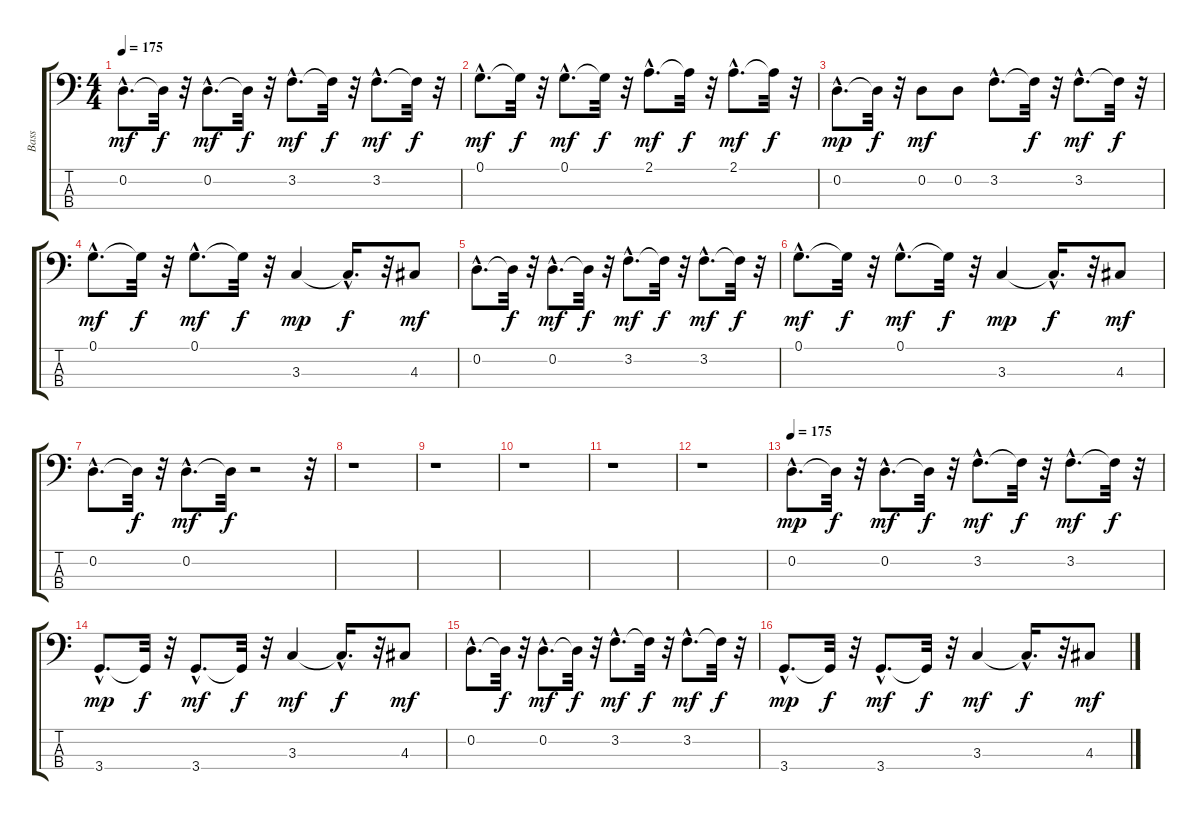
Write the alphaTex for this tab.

\track ("Bass" "Bass") {instrument electricbassfinger}
\staff {score tabs}
\tuning (G2 D2 A1 E1) {hide}
\ts (4 4)
\tempo 175
\clef f4
\ks c
0.2{hac}.8{d dy mf} 0.2{t}.32{dy f} r.32 0.2{hac}.8{d dy mf} 0.2{t}.32{dy f} r.32 3.2{hac}.8{d dy mf} 3.2{t}.32{dy f} r.32 3.2{hac}.8{d dy mf} 3.2{t}.32{dy f} r.32 |
0.1{hac}.8{d dy mf} 0.1{t}.32{dy f} r.32 0.1{hac}.8{d dy mf} 0.1{t}.32{dy f} r.32 2.1{hac}.8{d dy mf} 2.1{t}.32{dy f} r.32 2.1{hac}.8{d dy mf} 2.1{t}.32{dy f} r.32 |
0.2{hac}.8{d dy mp} 0.2{t}.32{dy f} r.32 0.2.8{dy mf} 0.2.8 3.2{hac}.8{d} 3.2{t}.32{dy f} r.32 3.2{hac}.8{d dy mf} 3.2{t}.32{dy f} r.32 |
0.1{hac}.8{d dy mf} 0.1{t}.32{dy f} r.32 0.1{hac}.8{d dy mf} 0.1{t}.32{dy f} r.32 3.3.4{dy mp} 3.3{hac t}.16{d dy f} r.32 4.3.8{dy mf} |
0.2{hac}.8{d} 0.2{t}.32{dy f} r.32 0.2{hac}.8{d dy mf} 0.2{t}.32{dy f} r.32 3.2{hac}.8{d dy mf} 3.2{t}.32{dy f} r.32 3.2{hac}.8{d dy mf} 3.2{t}.32{dy f} r.32 |
0.1{hac}.8{d dy mf} 0.1{t}.32{dy f} r.32 0.1{hac}.8{d dy mf} 0.1{t}.32{dy f} r.32 3.3.4{dy mp} 3.3{hac t}.16{d dy f} r.32 4.3.8{dy mf} |
0.2{hac}.8{d} 0.2{t}.32{dy f} r.32 0.2{hac}.8{d dy mf} 0.2{t}.32{dy f} r.2 r.32 |
r.1 |
r.1 |
r.1 |
r.1 |
r.1 |
\tempo 175
0.2{hac}.8{d dy mp} 0.2{t}.32{dy f} r.32 0.2{hac}.8{d dy mf} 0.2{t}.32{dy f} r.32 3.2{hac}.8{d dy mf} 3.2{t}.32{dy f} r.32 3.2{hac}.8{d dy mf} 3.2{t}.32{dy f} r.32 |
3.4{hac}.8{d dy mp} 3.4{t}.32{dy f} r.32 3.4{hac}.8{d dy mf} 3.4{t}.32{dy f} r.32 3.3.4{dy mf} 3.3{hac t}.16{d dy f} r.32 4.3.8{dy mf} |
0.2{hac}.8{d} 0.2{t}.32{dy f} r.32 0.2{hac}.8{d dy mf} 0.2{t}.32{dy f} r.32 3.2{hac}.8{d dy mf} 3.2{t}.32{dy f} r.32 3.2{hac}.8{d dy mf} 3.2{t}.32{dy f} r.32 |
3.4{hac}.8{d dy mp} 3.4{t}.32{dy f} r.32 3.4{hac}.8{d dy mf} 3.4{t}.32{dy f} r.32 3.3.4{dy mf} 3.3{hac t}.16{d dy f} r.32 4.3.8{dy mf}
